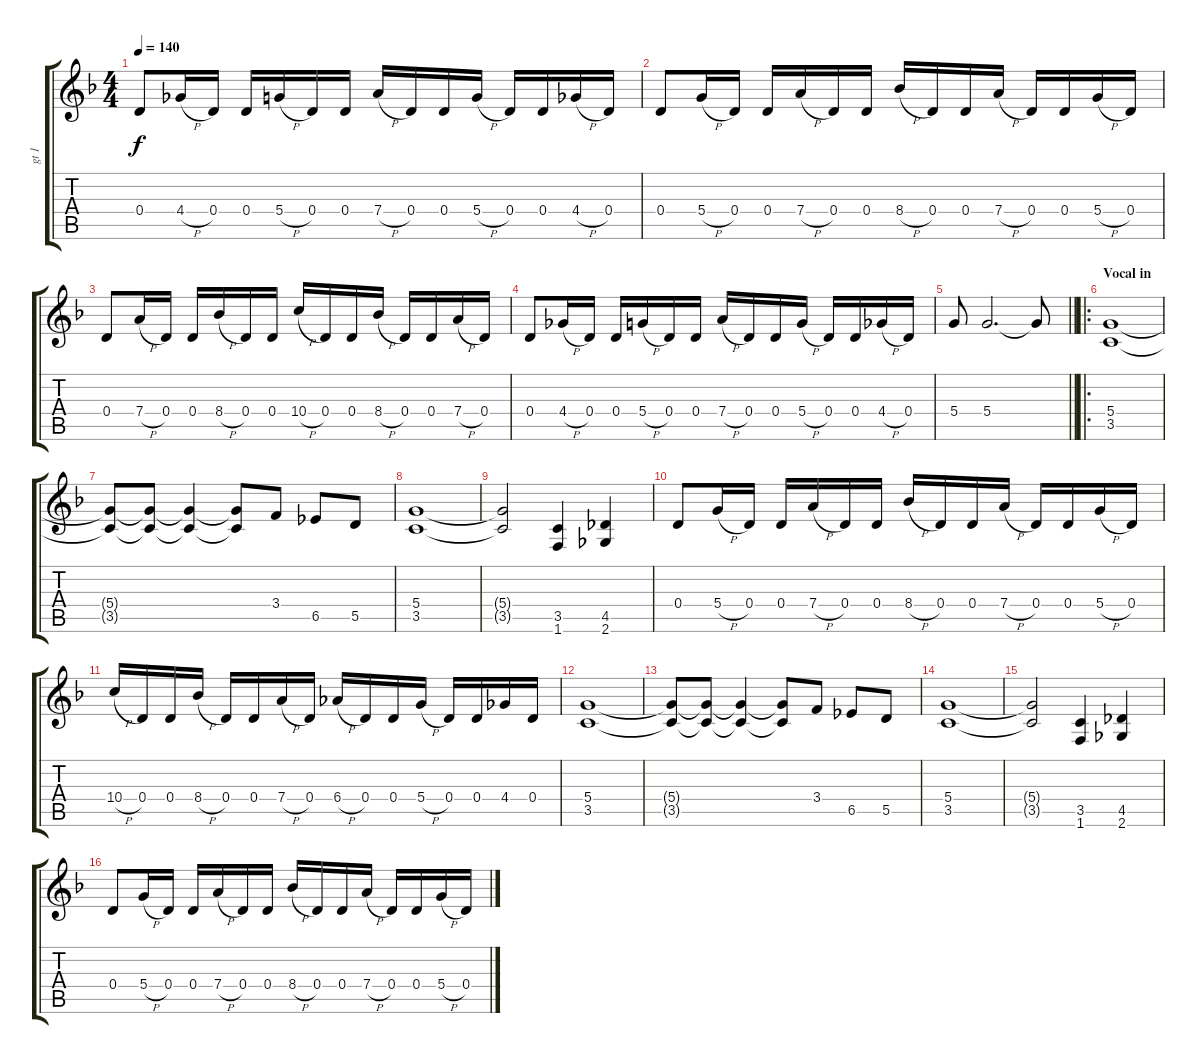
\track ("gt 1" "gt 1") {mute instrument distortionguitar}
\staff {score tabs}
\tuning (E4 B3 G3 D3 A2 E2) {hide}
\ts (4 4)
\tempo 140
\clef g2
\ks dminor
0.4.8{dy f} 4.4{h}.16 0.4.16 0.4.16 5.4{h}.16 0.4.16 0.4.16 7.4{h}.16 0.4.16 0.4.16 5.4{h}.16 0.4.16 0.4.16 4.4{h}.16 0.4.16 |
0.4.8 5.4{h}.16 0.4.16 0.4.16 7.4{h}.16 0.4.16 0.4.16 8.4{h}.16 0.4.16 0.4.16 7.4{h}.16 0.4.16 0.4.16 5.4{h}.16 0.4.16 |
0.4.8 7.4{h}.16 0.4.16 0.4.16 8.4{h}.16 0.4.16 0.4.16 10.4{h}.16 0.4.16 0.4.16 8.4{h}.16 0.4.16 0.4.16 7.4{h}.16 0.4.16 |
0.4.8 4.4{h}.16 0.4.16 0.4.16 5.4{h}.16 0.4.16 0.4.16 7.4{h}.16 0.4.16 0.4.16 5.4{h}.16 0.4.16 0.4.16 4.4{h}.16 0.4.16 |
\barLineRight lightlight
5.4.8 5.4.2{d} 5.4{t}.8 |
\ro
\section ("" "Vocal in")
(5.4 3.5).1 |
(5.4{t} 3.5{t}).8 (5.4{t} 3.5{t}).8 (5.4{t} 3.5{t}).4 (5.4{t} 3.5{t}).8 3.4.8 6.5.8 5.5.8 |
(5.4 3.5).1 |
(5.4{t} 3.5{t}).2 (3.5 1.6).4 (4.5 2.6).4 |
0.4.8 5.4{h}.16 0.4.16 0.4.16 7.4{h}.16 0.4.16 0.4.16 8.4{h}.16 0.4.16 0.4.16 7.4{h}.16 0.4.16 0.4.16 5.4{h}.16 0.4.16 |
10.4{h}.16 0.4.16 0.4.16 8.4{h}.16 0.4.16 0.4.16 7.4{h}.16 0.4.16 6.4{h}.16 0.4.16 0.4.16 5.4{h}.16 0.4.16 0.4.16 4.4.16 0.4.16 |
(5.4 3.5).1 |
(5.4{t} 3.5{t}).8 (5.4{t} 3.5{t}).8 (5.4{t} 3.5{t}).4 (5.4{t} 3.5{t}).8 3.4.8 6.5.8 5.5.8 |
(5.4 3.5).1 |
(5.4{t} 3.5{t}).2 (3.5 1.6).4 (4.5 2.6).4 |
0.4.8 5.4{h}.16 0.4.16 0.4.16 7.4{h}.16 0.4.16 0.4.16 8.4{h}.16 0.4.16 0.4.16 7.4{h}.16 0.4.16 0.4.16 5.4{h}.16 0.4.16
